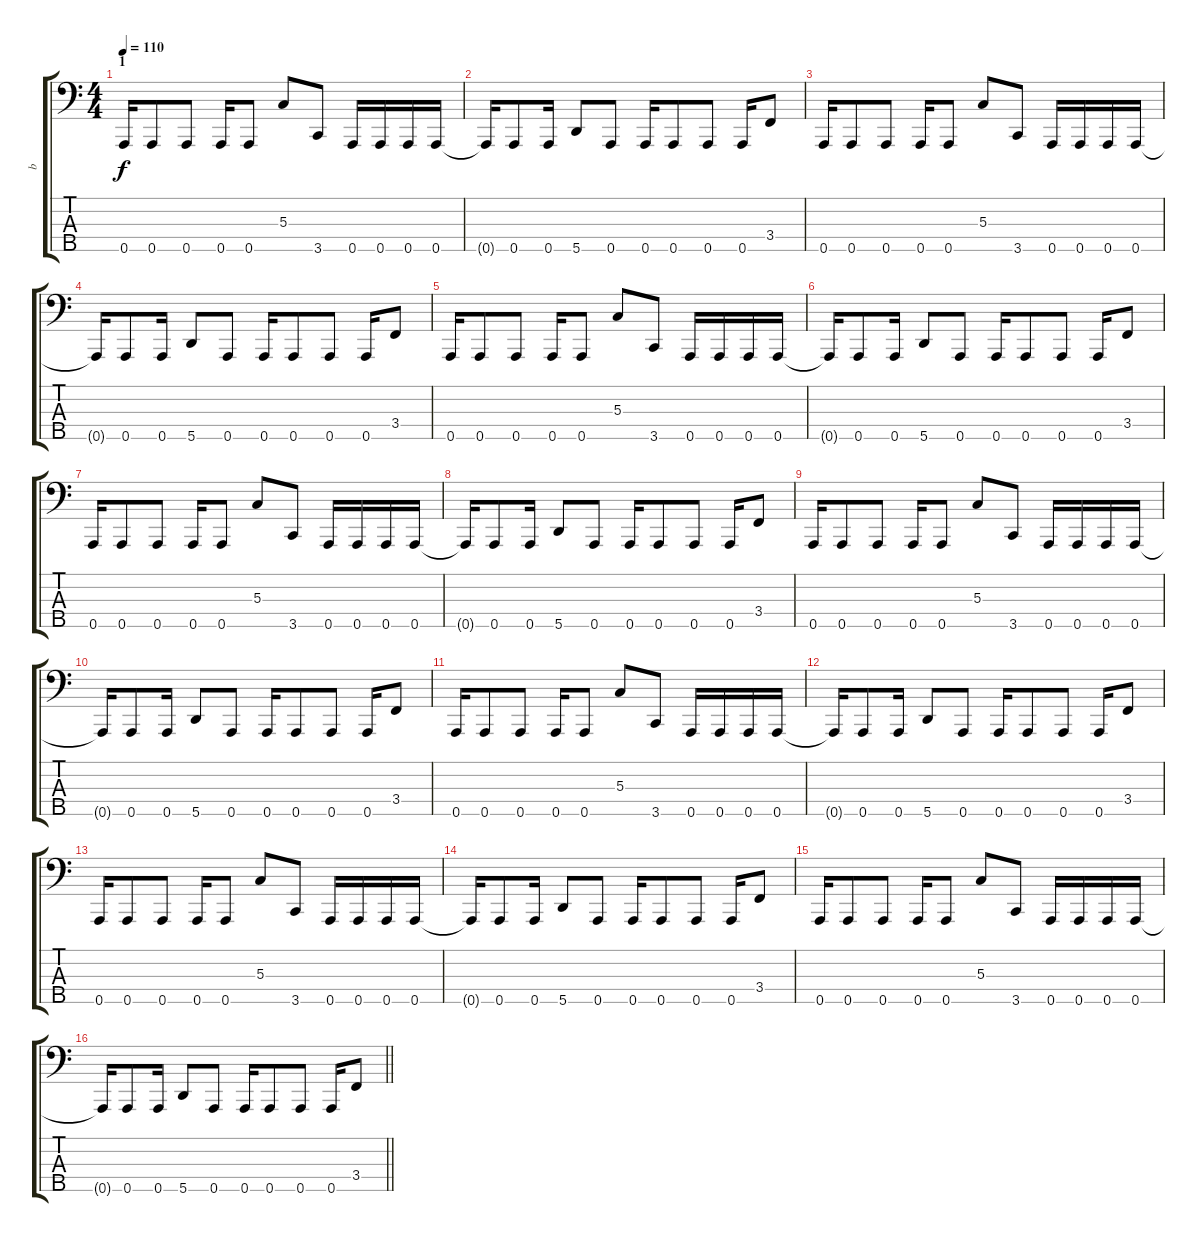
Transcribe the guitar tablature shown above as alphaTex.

\track ("b" "b") {instrument electricbassfinger}
\staff {score tabs}
\tuning (F2 C2 G1 D1 A0) {hide}
\ts (4 4)
\section ("" "1")
\tempo 110
\clef f4
\ks c
0.5.16{dy f} 0.5.8 0.5.8 0.5.16 0.5.8 5.3.8 3.5.8 0.5.16 0.5.16 0.5.16 0.5.16 |
0.5{t}.16 0.5.8 0.5.16 5.5.8 0.5.8 0.5.16 0.5.8 0.5.8 0.5.16 3.4.8 |
0.5.16 0.5.8 0.5.8 0.5.16 0.5.8 5.3.8 3.5.8 0.5.16 0.5.16 0.5.16 0.5.16 |
0.5{t}.16 0.5.8 0.5.16 5.5.8 0.5.8 0.5.16 0.5.8 0.5.8 0.5.16 3.4.8 |
0.5.16 0.5.8 0.5.8 0.5.16 0.5.8 5.3.8 3.5.8 0.5.16 0.5.16 0.5.16 0.5.16 |
0.5{t}.16 0.5.8 0.5.16 5.5.8 0.5.8 0.5.16 0.5.8 0.5.8 0.5.16 3.4.8 |
0.5.16 0.5.8 0.5.8 0.5.16 0.5.8 5.3.8 3.5.8 0.5.16 0.5.16 0.5.16 0.5.16 |
0.5{t}.16 0.5.8 0.5.16 5.5.8 0.5.8 0.5.16 0.5.8 0.5.8 0.5.16 3.4.8 |
0.5.16 0.5.8 0.5.8 0.5.16 0.5.8 5.3.8 3.5.8 0.5.16 0.5.16 0.5.16 0.5.16 |
0.5{t}.16 0.5.8 0.5.16 5.5.8 0.5.8 0.5.16 0.5.8 0.5.8 0.5.16 3.4.8 |
0.5.16 0.5.8 0.5.8 0.5.16 0.5.8 5.3.8 3.5.8 0.5.16 0.5.16 0.5.16 0.5.16 |
0.5{t}.16 0.5.8 0.5.16 5.5.8 0.5.8 0.5.16 0.5.8 0.5.8 0.5.16 3.4.8 |
0.5.16 0.5.8 0.5.8 0.5.16 0.5.8 5.3.8 3.5.8 0.5.16 0.5.16 0.5.16 0.5.16 |
0.5{t}.16 0.5.8 0.5.16 5.5.8 0.5.8 0.5.16 0.5.8 0.5.8 0.5.16 3.4.8 |
0.5.16 0.5.8 0.5.8 0.5.16 0.5.8 5.3.8 3.5.8 0.5.16 0.5.16 0.5.16 0.5.16 |
\barLineRight lightlight
0.5{t}.16 0.5.8 0.5.16 5.5.8 0.5.8 0.5.16 0.5.8 0.5.8 0.5.16 3.4.8
